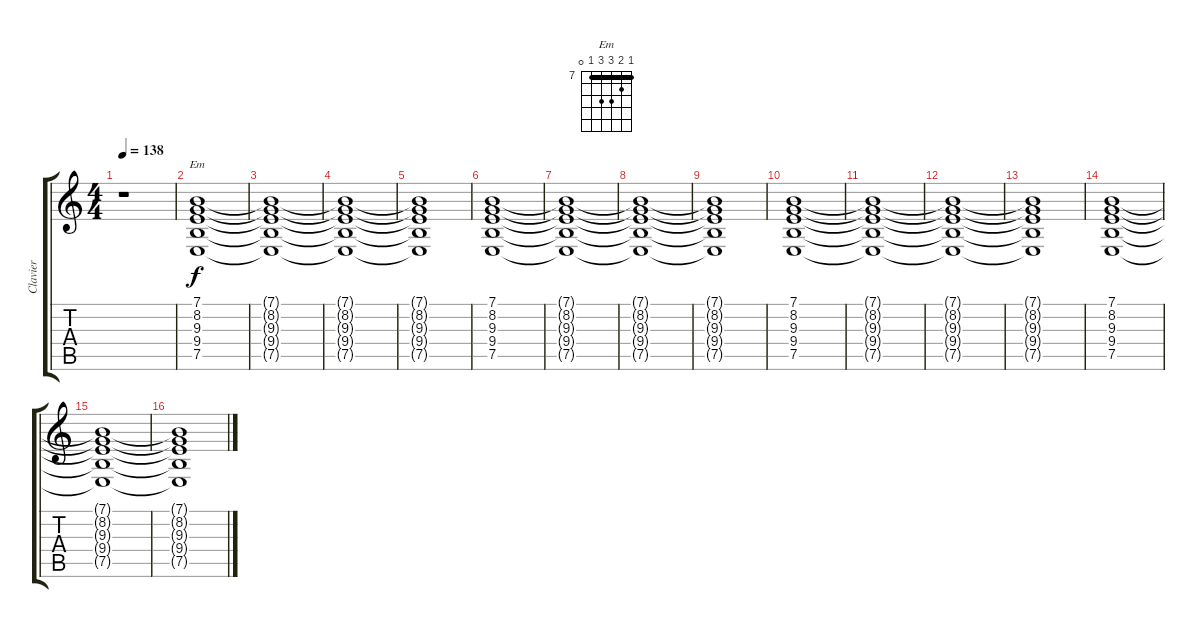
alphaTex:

\track ("Clavier" "Clavier") {instrument stringensemble2}
\staff {score tabs}
\tuning (E4 B3 G3 D3 A2 E2) {hide}
\chord ("Em" 7 8 9 9 7 0) {firstfret 7 barre 7}
\ts (4 4)
\tempo 138
\clef g2
\ks c
r.1{dy f} |
(7.1 8.2 9.3 9.4 7.5).1{ch "Em"} |
(7.1{t} 8.2{t} 9.3{t} 9.4{t} 7.5{t}).1 |
(7.1{t} 8.2{t} 9.3{t} 9.4{t} 7.5{t}).1 |
(7.1{t} 8.2{t} 9.3{t} 9.4{t} 7.5{t}).1 |
(7.1 8.2 9.3 9.4 7.5).1 |
(7.1{t} 8.2{t} 9.3{t} 9.4{t} 7.5{t}).1 |
(7.1{t} 8.2{t} 9.3{t} 9.4{t} 7.5{t}).1 |
(7.1{t} 8.2{t} 9.3{t} 9.4{t} 7.5{t}).1 |
(7.1 8.2 9.3 9.4 7.5).1 |
(7.1{t} 8.2{t} 9.3{t} 9.4{t} 7.5{t}).1 |
(7.1{t} 8.2{t} 9.3{t} 9.4{t} 7.5{t}).1 |
(7.1{t} 8.2{t} 9.3{t} 9.4{t} 7.5{t}).1 |
(7.1 8.2 9.3 9.4 7.5).1 |
(7.1{t} 8.2{t} 9.3{t} 9.4{t} 7.5{t}).1 |
(7.1{t} 8.2{t} 9.3{t} 9.4{t} 7.5{t}).1{volume 0}
